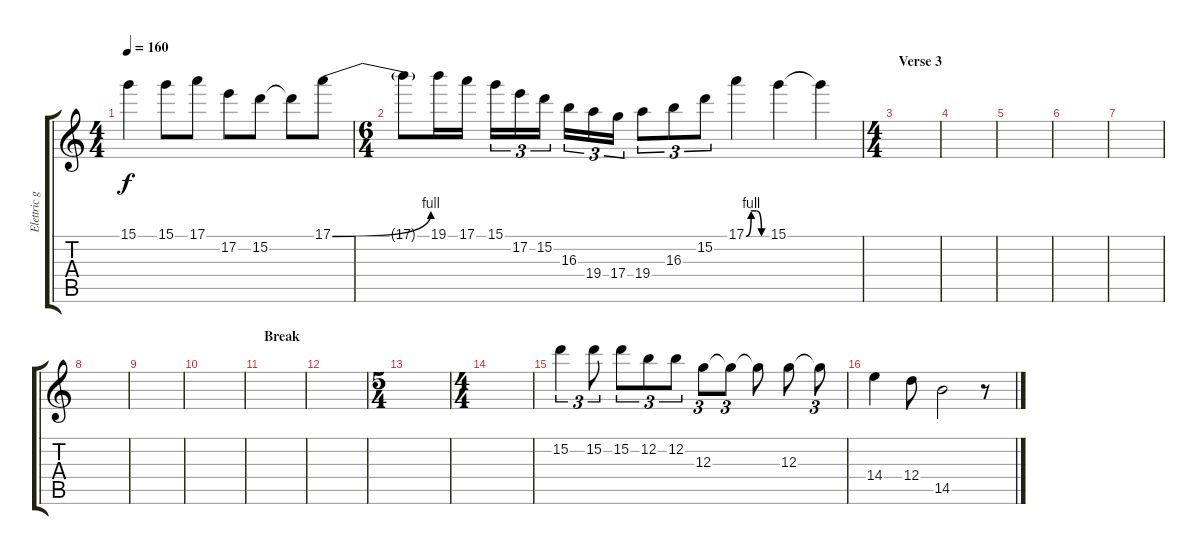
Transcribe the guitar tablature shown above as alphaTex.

\track ("Elettric guitar" "Elettric g") {instrument distortionguitar}
\staff {score tabs}
\tuning (E4 B3 G3 D3 A2 E2) {hide}
\ts (4 4)
\tempo 160
\clef g2
\ks c
15.1.4{dy f} 15.1.8 17.1.8 17.2.8 15.2.8 15.2{t}.8 17.1{be (bend 0 0 60 4)}.8 |
\ts (6 4)
17.1{t}.8 19.1.16 17.1.16 15.1.16{tu (3 2)} 17.2.16{tu (3 2)} 15.2.16{tu (3 2)} 16.3.16{tu (3 2)} 19.4.16{tu (3 2)} 17.4.16{tu (3 2)} 19.4.8{tu (3 2)} 16.3.8{tu (3 2)} 15.2.8{tu (3 2)} 17.1{be (custom 0 0 15 4 30 4 45 0 60 0)}.4 15.1.4{volume 9} 15.1{t}.4 |
\ts (4 4)
\section ("" "Verse 3")
|
|
|
|
|
|
|
|
\section ("" "Break")
|
|
\ts (5 4)
|
\ts (4 4)
|
15.2.4{tu (3 2) volume 16 balance 3 instrument electricguitarjazz} 15.2.8{tu (3 2)} 15.2.8{tu (3 2)} 12.2.8{tu (3 2)} 12.2.8{tu (3 2)} 12.3.8{tu (3 2)} 12.3{t}.8{tu (3 2)} 12.3{t}.8 12.3.8 12.3{t}.8{tu (3 2)} |
14.4.4 12.4.8 14.5.2 r.8
